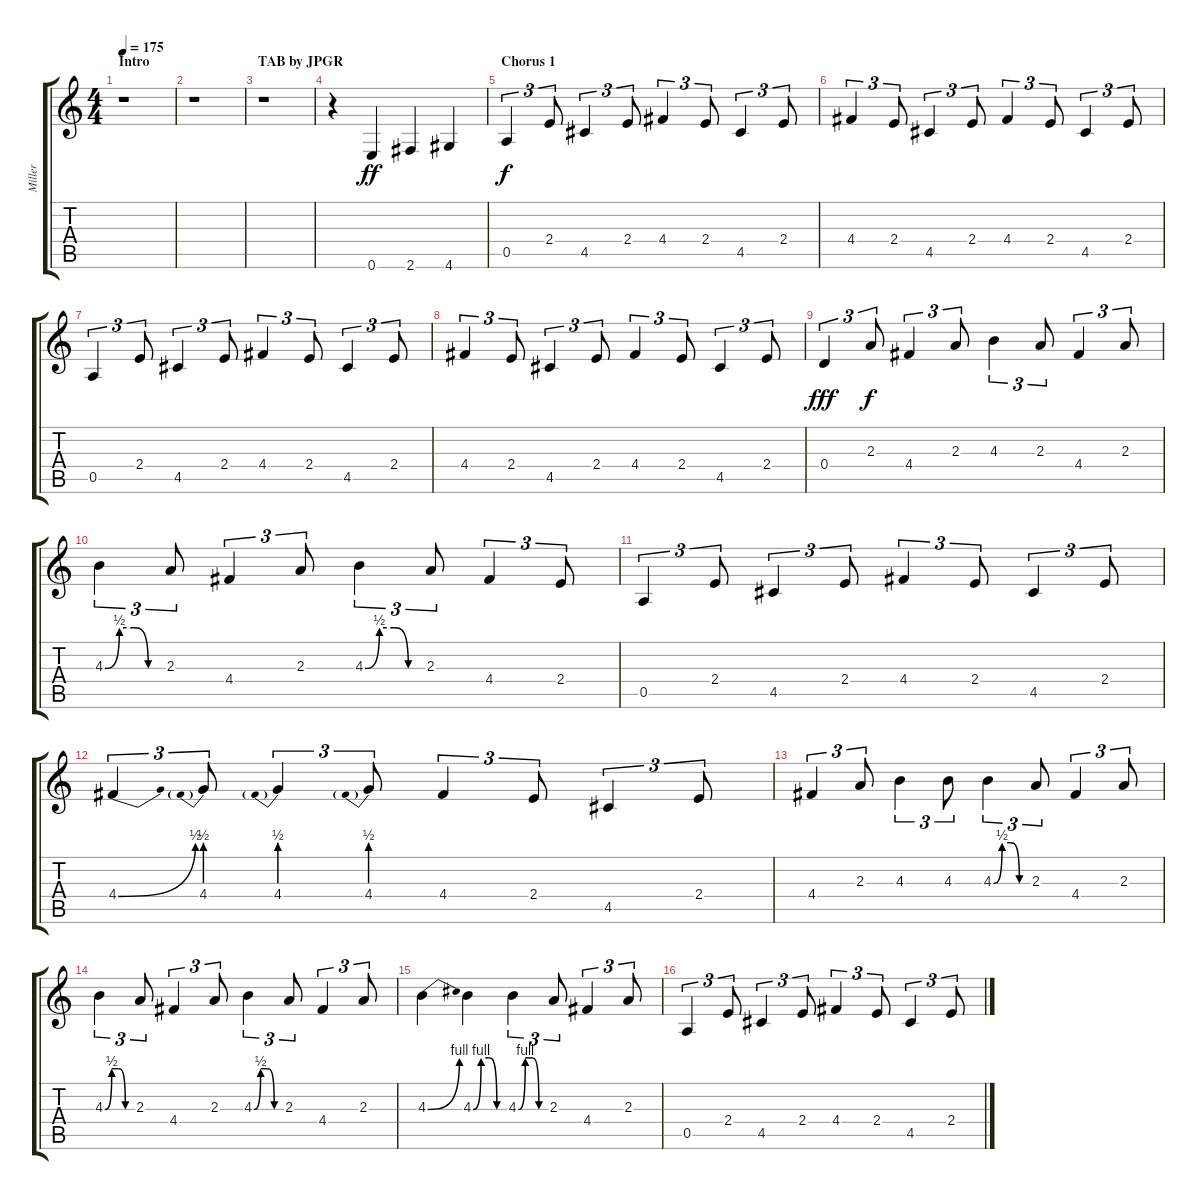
\track ("Miller" "Miller") {instrument overdrivenguitar}
\staff {score tabs}
\tuning (E4 B3 G3 D3 A2 E2) {hide}
\ts (4 4)
\section ("" "Intro                               TAB by JPGR")
\tempo 175
\clef g2
\ks c
r.1{dy ff instrument overdrivenguitar} |
r.1 |
r.1 |
r.4 0.6.4 2.6.4 4.6.4 |
\section ("" "Chorus 1")
0.5.4{tu (3 2) dy f} 2.4.8{tu (3 2)} 4.5.4{tu (3 2)} 2.4.8{tu (3 2)} 4.4.4{tu (3 2)} 2.4.8{tu (3 2)} 4.5.4{tu (3 2)} 2.4.8{tu (3 2)} |
4.4.4{tu (3 2)} 2.4.8{tu (3 2)} 4.5.4{tu (3 2)} 2.4.8{tu (3 2)} 4.4.4{tu (3 2)} 2.4.8{tu (3 2)} 4.5.4{tu (3 2)} 2.4.8{tu (3 2)} |
0.5.4{tu (3 2)} 2.4.8{tu (3 2)} 4.5.4{tu (3 2)} 2.4.8{tu (3 2)} 4.4.4{tu (3 2)} 2.4.8{tu (3 2)} 4.5.4{tu (3 2)} 2.4.8{tu (3 2)} |
4.4.4{tu (3 2)} 2.4.8{tu (3 2)} 4.5.4{tu (3 2)} 2.4.8{tu (3 2)} 4.4.4{tu (3 2)} 2.4.8{tu (3 2)} 4.5.4{tu (3 2)} 2.4.8{tu (3 2)} |
0.4.4{tu (3 2) dy fff} 2.3.8{tu (3 2) dy f} 4.4.4{tu (3 2)} 2.3.8{tu (3 2)} 4.3.4{tu (3 2)} 2.3.8{tu (3 2)} 4.4.4{tu (3 2)} 2.3.8{tu (3 2)} |
4.3{be (custom 0 0 15 2 30 2 45 0 60 0)}.4{tu (3 2)} 2.3.8{tu (3 2)} 4.4.4{tu (3 2)} 2.3.8{tu (3 2)} 4.3{be (custom 0 0 15 2 30 2 45 0 60 0)}.4{tu (3 2)} 2.3.8{tu (3 2)} 4.4.4{tu (3 2)} 2.4.8{tu (3 2)} |
0.5.4{tu (3 2)} 2.4.8{tu (3 2)} 4.5.4{tu (3 2)} 2.4.8{tu (3 2)} 4.4.4{tu (3 2)} 2.4.8{tu (3 2)} 4.5.4{tu (3 2)} 2.4.8{tu (3 2)} |
4.4{be (bend 0 0 60 2)}.4{tu (3 2)} 4.4{be (prebend 0 2 60 2)}.8{tu (3 2)} 4.4{be (prebend 0 2 60 2)}.4{tu (3 2)} 4.4{be (prebend 0 2 60 2)}.8{tu (3 2)} 4.4.4{tu (3 2)} 2.4.8{tu (3 2)} 4.5.4{tu (3 2)} 2.4.8{tu (3 2)} |
4.4.4{tu (3 2)} 2.3.8{tu (3 2)} 4.3.4{tu (3 2)} 4.3.8{tu (3 2)} 4.3{be (custom 0 0 15 2 30 2 45 0 60 0)}.4{tu (3 2)} 2.3.8{tu (3 2)} 4.4.4{tu (3 2)} 2.3.8{tu (3 2)} |
4.3{be (custom 0 0 15 2 30 2 45 0 60 0)}.4{tu (3 2)} 2.3.8{tu (3 2)} 4.4.4{tu (3 2)} 2.3.8{tu (3 2)} 4.3{be (custom 0 0 15 2 30 2 45 0 60 0)}.4{tu (3 2)} 2.3.8{tu (3 2)} 4.4.4{tu (3 2)} 2.3.8{tu (3 2)} |
4.3{be (bend 0 0 60 4)}.4 4.3{be (custom 0 0 15 4 30 4 45 0 60 0)}.4 4.3{be (custom 0 0 15 4 30 4 45 0 60 0)}.4{tu (3 2)} 2.3.8{tu (3 2)} 4.4.4{tu (3 2)} 2.3.8{tu (3 2)} |
0.5.4{tu (3 2)} 2.4.8{tu (3 2)} 4.5.4{tu (3 2)} 2.4.8{tu (3 2)} 4.4.4{tu (3 2)} 2.4.8{tu (3 2)} 4.5.4{tu (3 2)} 2.4.8{tu (3 2)}
